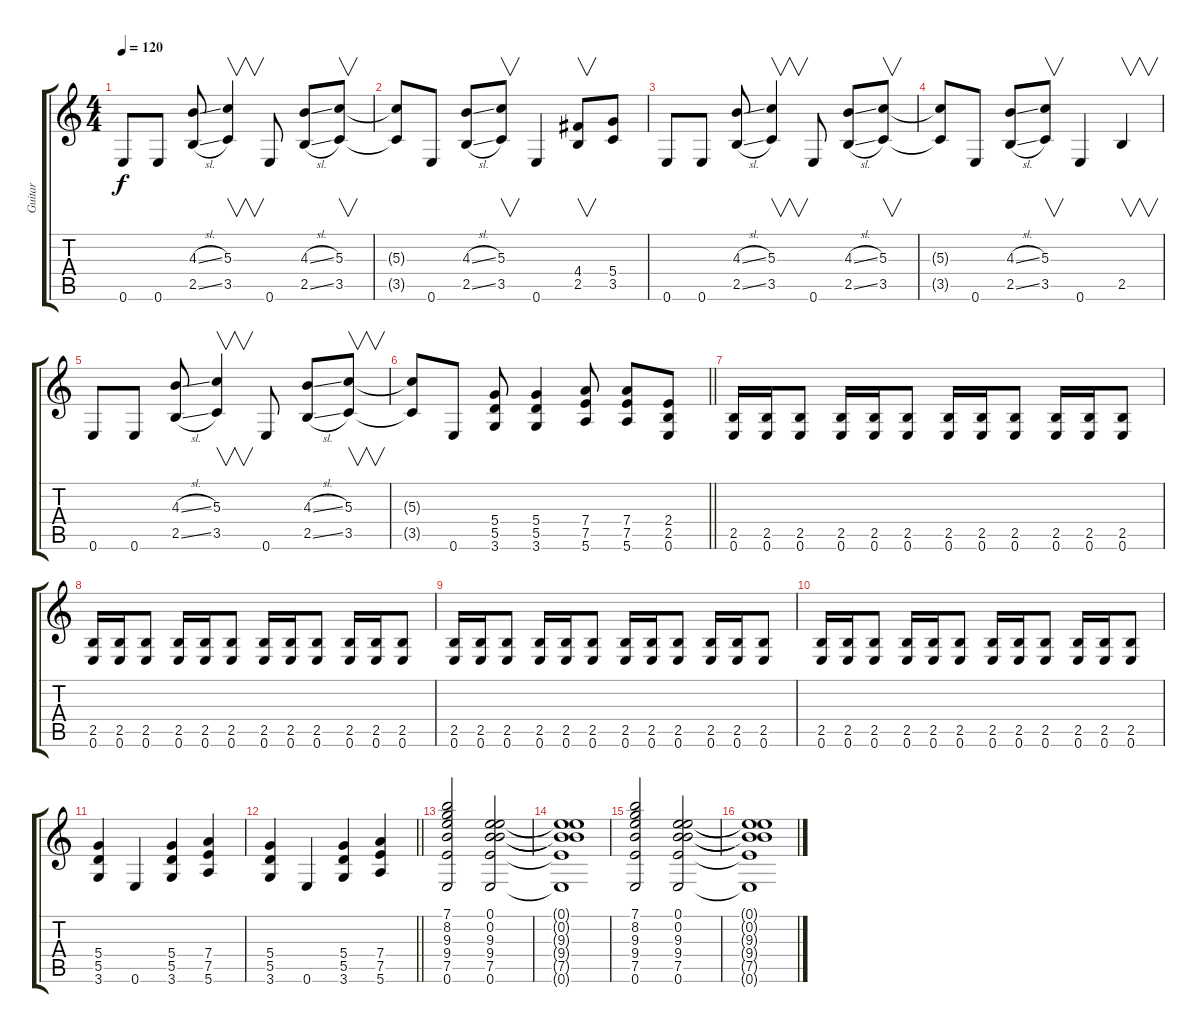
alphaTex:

\track ("Guitar" "Guitar") {instrument distortionguitar}
\staff {score tabs}
\tuning (E4 B3 G3 D3 A2 E2) {hide}
\ts (4 4)
\tempo 120
\clef g2
\ks c
0.6.8{dy f} 0.6.8 (4.3{sl} 2.5{sl}).8 (5.3 3.5).4{v} 0.6.8 (4.3{sl} 2.5{sl}).8 (5.3 3.5).8{v} |
(5.3{t} 3.5{t}).8 0.6.8 (4.3{sl} 2.5{sl}).8 (5.3 3.5).8{v} 0.6.4 (4.4 2.5).8{v} (5.4 3.5).8 |
0.6.8 0.6.8 (4.3{sl} 2.5{sl}).8 (5.3 3.5).4{v} 0.6.8 (4.3{sl} 2.5{sl}).8 (5.3 3.5).8{v} |
(5.3{t} 3.5{t}).8 0.6.8 (4.3{sl} 2.5{sl}).8 (5.3 3.5).8{v} 0.6.4 2.5.4{v} |
0.6.8 0.6.8 (4.3{sl} 2.5{sl}).8 (5.3 3.5).4{v} 0.6.8 (4.3{sl} 2.5{sl}).8 (5.3 3.5).8{v} |
\barLineRight lightlight
(5.3{t} 3.5{t}).8 0.6.8 (5.4 5.5 3.6).8 (5.4 5.5 3.6).4 (7.4 7.5 5.6).8 (7.4 7.5 5.6).8 (2.4 2.5 0.6).8 |
(2.5 0.6).16 (2.5 0.6).16 (2.5 0.6).8 (2.5 0.6).16 (2.5 0.6).16 (2.5 0.6).8 (2.5 0.6).16 (2.5 0.6).16 (2.5 0.6).8 (2.5 0.6).16 (2.5 0.6).16 (2.5 0.6).8 |
(2.5 0.6).16 (2.5 0.6).16 (2.5 0.6).8 (2.5 0.6).16 (2.5 0.6).16 (2.5 0.6).8 (2.5 0.6).16 (2.5 0.6).16 (2.5 0.6).8 (2.5 0.6).16 (2.5 0.6).16 (2.5 0.6).8 |
(2.5 0.6).16 (2.5 0.6).16 (2.5 0.6).8 (2.5 0.6).16 (2.5 0.6).16 (2.5 0.6).8 (2.5 0.6).16 (2.5 0.6).16 (2.5 0.6).8 (2.5 0.6).16 (2.5 0.6).16 (2.5 0.6).8 |
(2.5 0.6).16 (2.5 0.6).16 (2.5 0.6).8 (2.5 0.6).16 (2.5 0.6).16 (2.5 0.6).8 (2.5 0.6).16 (2.5 0.6).16 (2.5 0.6).8 (2.5 0.6).16 (2.5 0.6).16 (2.5 0.6).8 |
(5.4 5.5 3.6).4 0.6.4 (5.4 5.5 3.6).4 (7.4 7.5 5.6).4 |
\barLineRight lightlight
(5.4 5.5 3.6).4 0.6.4 (5.4 5.5 3.6).4 (7.4 7.5 5.6).4 |
(7.1 8.2 9.3 9.4 7.5 0.6).2 (0.1 0.2 9.3 9.4 7.5 0.6).2 |
(0.1{t} 0.2{t} 9.3{t} 9.4{t} 7.5{t} 0.6{t}).1 |
(7.1 8.2 9.3 9.4 7.5 0.6).2 (0.1 0.2 9.3 9.4 7.5 0.6).2 |
(0.1{t} 0.2{t} 9.3{t} 9.4{t} 7.5{t} 0.6{t}).1
